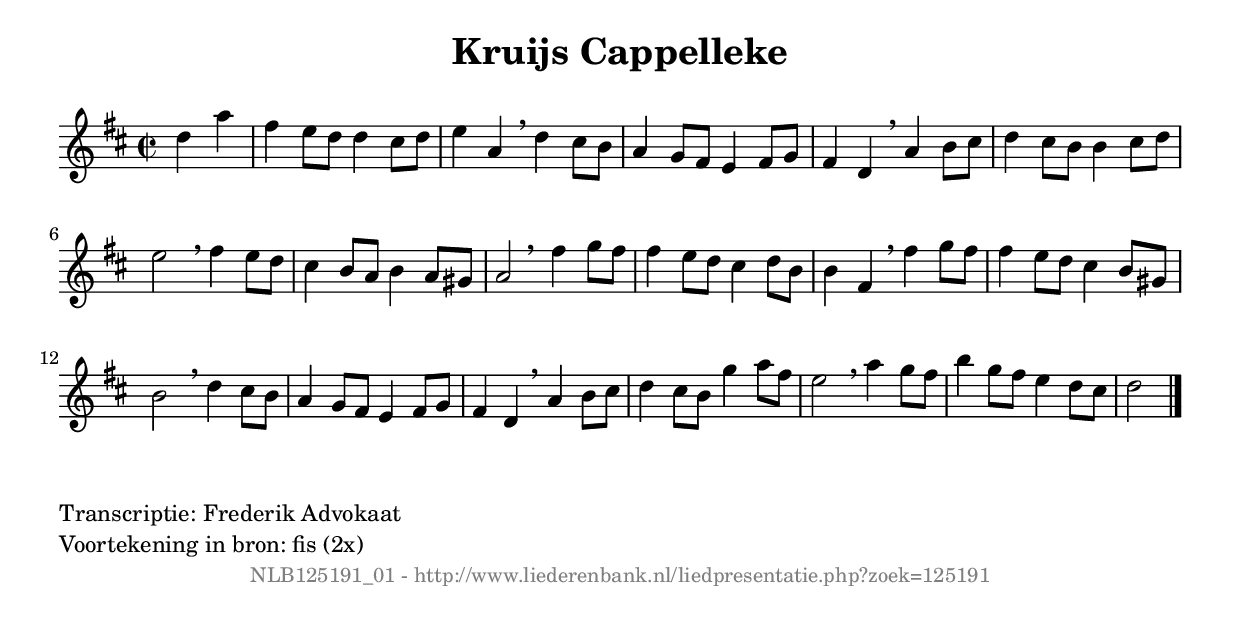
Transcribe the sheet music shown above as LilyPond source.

%
% produced by wce2krn 1.64 (7 June 2014)
%
\version"2.16"
#(append! paper-alist '(("long" . (cons (* 210 mm) (* 2000 mm)))))
#(set-default-paper-size "long")
sb = {\breathe}
mBreak = {\breathe }
bBreak = {\breathe }
x = {\once\override NoteHead #'style = #'cross }
gl=\glissando
itime={\override Staff.TimeSignature #'stencil = ##f }
ficta = {\once\set suggestAccidentals = ##t}
fine = {\once\override Score.RehearsalMark #'self-alignment-X = #1 \mark \markup {\italic{Fine}}}
dc = {\once\override Score.RehearsalMark #'self-alignment-X = #1 \mark \markup {\italic{D.C.}}}
dcf = {\once\override Score.RehearsalMark #'self-alignment-X = #1 \mark \markup {\italic{D.C. al Fine}}}
dcc = {\once\override Score.RehearsalMark #'self-alignment-X = #1 \mark \markup {\italic{D.C. al Coda}}}
ds = {\once\override Score.RehearsalMark #'self-alignment-X = #1 \mark \markup {\italic{D.S.}}}
dsf = {\once\override Score.RehearsalMark #'self-alignment-X = #1 \mark \markup {\italic{D.S. al Fine}}}
dsc = {\once\override Score.RehearsalMark #'self-alignment-X = #1 \mark \markup {\italic{D.S. al Coda}}}
pv = {\set Score.repeatCommands = #'((volta "1"))}
sv = {\set Score.repeatCommands = #'((volta "2"))}
tv = {\set Score.repeatCommands = #'((volta "3"))}
qv = {\set Score.repeatCommands = #'((volta "4"))}
xv = {\set Score.repeatCommands = #'((volta #f))}
\header{ tagline = ""
title = "Kruijs Cappelleke"
}
\score {{
\key d \major
\relative g'
{
\set melismaBusyProperties = #'()
\partial 32*16
\time 2/2
\tempo 4=120
\override Score.MetronomeMark #'transparent = ##t
\override Score.RehearsalMark #'break-visibility = #(vector #t #t #f)
d'4 a' | fis4 e8 d d4 cis8 d e4 a, \sb d cis8 b a4 g8 fis e4 fis8 g fis4 d \mBreak
a'4 b8 cis d4 cis8 b b4 cis8 d e2 \sb fis4 e8 d cis4 b8 a b4 a8 gis a2 \bar ":|" \bBreak
fis'4 g8 fis fis4 e8 d cis4 d8 b b4 fis \sb fis' g8 fis fis4 e8 d cis4 b8 gis b2 \mBreak
d4 cis8 b a4 g8 fis e4 fis8 g fis4 d \mBreak
a'4 b8 cis d4 cis8 b g'4 a8 fis e2 \sb a4 g8 fis b4 g8 fis e4 d8 cis d2 \bar "|."
 }}
 \midi { }
 \layout {
            indent = 0.0\cm
}
}
\markup { \wordwrap-string #" 
Transcriptie: Frederik Advokaat

Voortekening in bron: fis (2x)
"}
\markup { \vspace #0 } \markup { \with-color #grey \fill-line { \center-column { \smaller "NLB125191_01 - http://www.liederenbank.nl/liedpresentatie.php?zoek=125191" } } }
